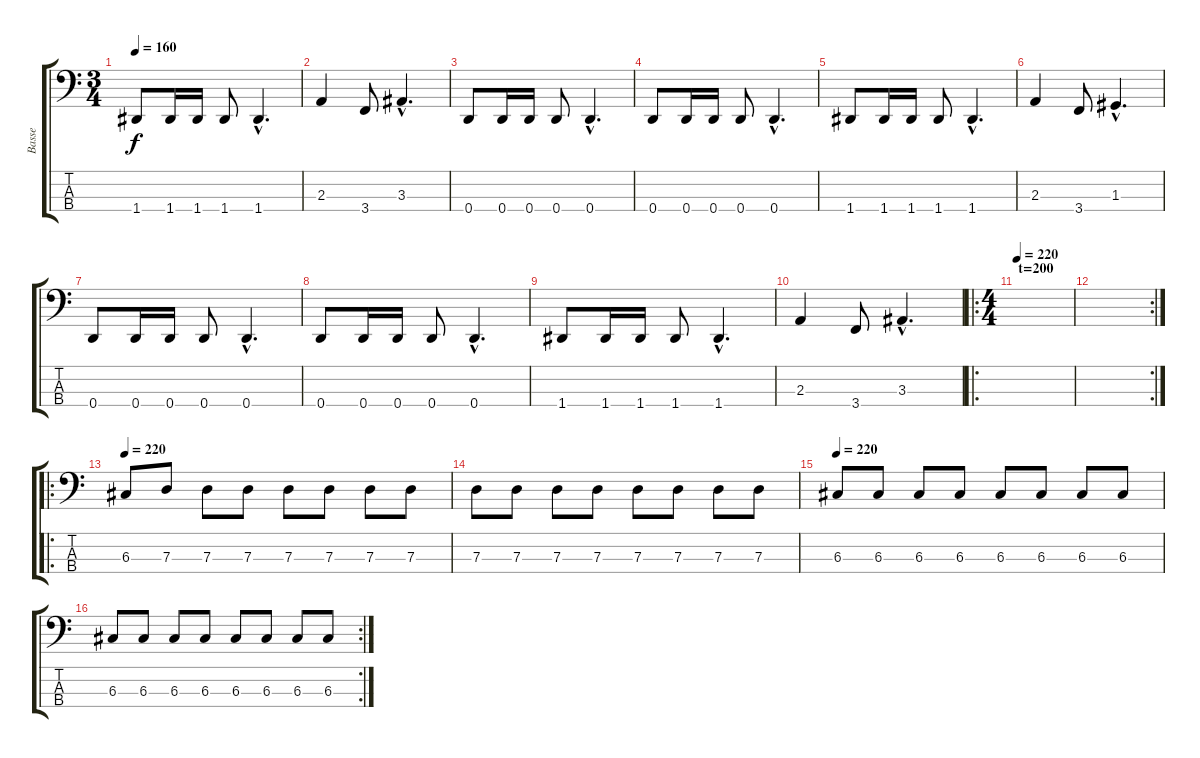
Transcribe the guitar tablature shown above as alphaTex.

\track ("Basse" "Basse") {instrument electricbasspick}
\staff {score tabs}
\tuning (F2 C2 G1 D1) {hide}
\ts (3 4)
\tempo 160
\clef f4
\ks c
1.4.8{dy f} 1.4.16 1.4.16 1.4.8 1.4{hac}.4{d} |
2.3.4 3.4.8 3.3{hac}.4{d} |
0.4.8 0.4.16 0.4.16 0.4.8 0.4{hac}.4{d} |
0.4.8 0.4.16 0.4.16 0.4.8 0.4{hac}.4{d} |
1.4.8 1.4.16 1.4.16 1.4.8 1.4{hac}.4{d} |
2.3.4 3.4.8 1.3{hac}.4{d} |
0.4.8 0.4.16 0.4.16 0.4.8 0.4{hac}.4{d} |
0.4.8 0.4.16 0.4.16 0.4.8 0.4{hac}.4{d} |
1.4.8 1.4.16 1.4.16 1.4.8 1.4{hac}.4{d} |
2.3.4 3.4.8 3.3{hac}.4{d} |
\ro
\ts (4 4)
\section ("" "t=200")
\tempo 220
|
\rc 2
|
\ro
\tempo 220
6.3.8 7.3.8 7.3.8 7.3.8 7.3.8 7.3.8 7.3.8 7.3.8 |
7.3.8 7.3.8 7.3.8 7.3.8 7.3.8 7.3.8 7.3.8 7.3.8 |
\tempo 220
6.3.8 6.3.8 6.3.8 6.3.8 6.3.8 6.3.8 6.3.8 6.3.8 |
\rc 2
6.3.8 6.3.8 6.3.8 6.3.8 6.3.8 6.3.8 6.3.8 6.3.8
